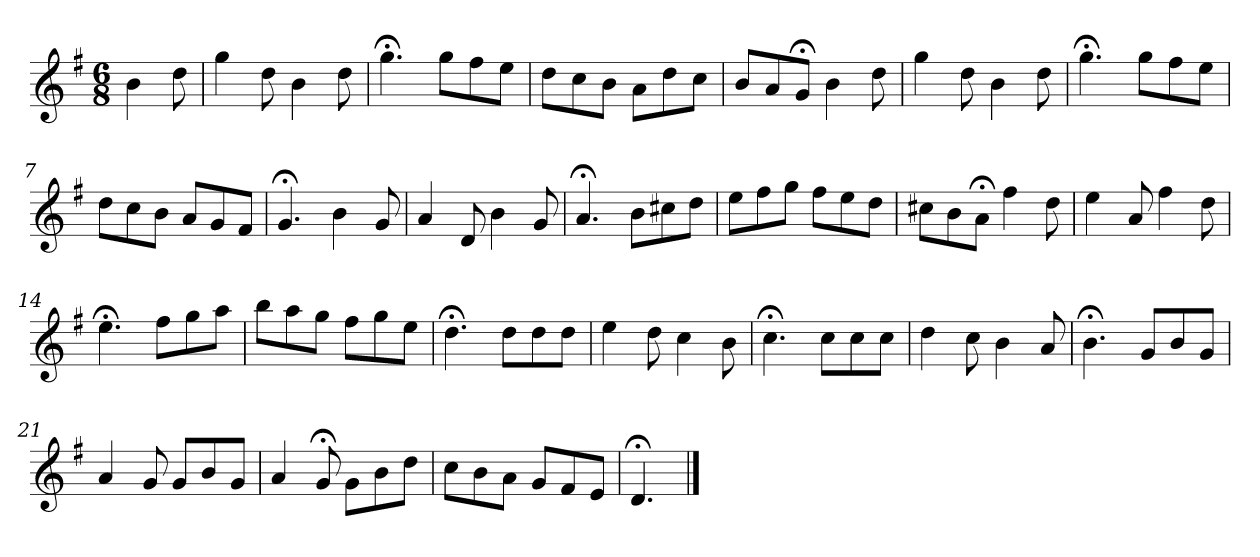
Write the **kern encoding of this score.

**kern
*part1
*staff1
*k[f#]
*G:
*M6/8
*MM120
=
4b
8dd
=1
4gg
8dd
4b
8dd
=2
4.gg;<
8ggL
8ff#
8eeJ
=3
8ddL
8cc
8bJ
8aL
8dd
8ccJ
=4
8bL
8a
8g;<J
4b
8dd
=5
4gg
8dd
4b
8dd
=6
4.gg;<
8ggL
8ff#
8eeJ
=7
8ddL
8cc
8bJ
8aL
8g
8f#J
=8
4.g;<
4b
8g
=9
4a
8d
4b
8g
=10
4.a;<
8bL
8cc#X
8ddJ
=11
8eeL
8ff#
8ggJ
8ff#L
8ee
8ddJ
=12
8cc#XL
8b
8a;<J
4ff#
8dd
=13
4ee
8a
4ff#
8dd
=14
4.ee;<
8ff#L
8gg
8aaJ
=15
8bbL
8aa
8ggJ
8ff#L
8gg
8eeJ
=16
4.dd;<
8ddL
8dd
8ddJ
=17
4ee
8dd
4cc
8b
=18
4.cc;<
8ccL
8cc
8ccJ
=19
4dd
8cc
4b
8a
=20
4.b;<
8gL
8b
8gJ
=21
4a
8g
8gL
8b
8gJ
=22
4a
8g;<
8gL
8b
8ddJ
=23
8ccL
8b
8aJ
8gL
8f#
8eJ
=24
4.d;<
==
*-
